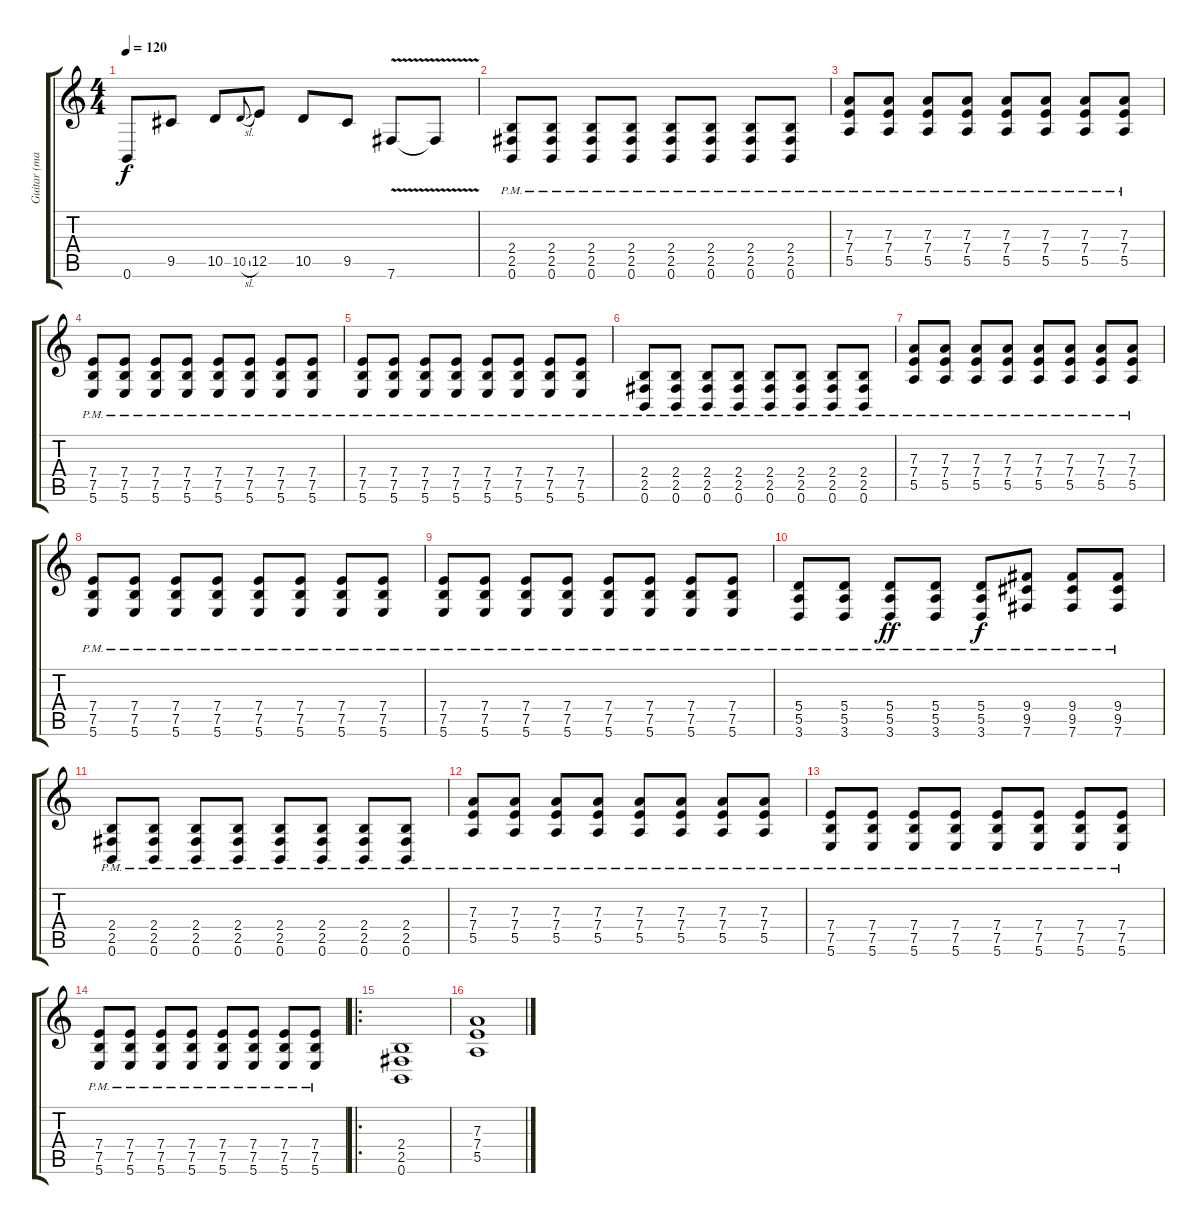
\track ("Guitar (main)" "Guitar (ma") {instrument distortionguitar}
\staff {score tabs}
\tuning (B3 Gb3 D3 A2 E2 B1) {hide}
\ts (4 4)
\tempo 120
\clef g2
\ks c
0.6.8{dy f} 9.5.8 10.5.8 10.5{sl}.8{gr onbeat} 12.5.8 10.5.8 9.5.8 7.6{v}.8 7.6{t}.8 |
(2.4{pm} 2.5{pm} 0.6{pm}).8 (2.4{pm} 2.5{pm} 0.6{pm}).8 (2.4{pm} 2.5{pm} 0.6{pm}).8 (2.4{pm} 2.5{pm} 0.6{pm}).8 (2.4{pm} 2.5{pm} 0.6{pm}).8 (2.4{pm} 2.5{pm} 0.6{pm}).8 (2.4{pm} 2.5{pm} 0.6{pm}).8 (2.4{pm} 2.5{pm} 0.6{pm}).8 |
(7.3{pm} 7.4{pm} 5.5{pm}).8 (7.3{pm} 7.4{pm} 5.5{pm}).8 (7.3{pm} 7.4{pm} 5.5{pm}).8 (7.3{pm} 7.4{pm} 5.5{pm}).8 (7.3{pm} 7.4{pm} 5.5{pm}).8 (7.3{pm} 7.4{pm} 5.5{pm}).8 (7.3{pm} 7.4{pm} 5.5{pm}).8 (7.3{pm} 7.4{pm} 5.5{pm}).8 |
(7.4{pm} 7.5{pm} 5.6{pm}).8 (7.4{pm} 7.5{pm} 5.6{pm}).8 (7.4{pm} 7.5{pm} 5.6{pm}).8 (7.4{pm} 7.5{pm} 5.6{pm}).8 (7.4{pm} 7.5{pm} 5.6{pm}).8 (7.4{pm} 7.5{pm} 5.6{pm}).8 (7.4{pm} 7.5{pm} 5.6{pm}).8 (7.4{pm} 7.5{pm} 5.6{pm}).8 |
(7.4{pm} 7.5{pm} 5.6{pm}).8 (7.4{pm} 7.5{pm} 5.6{pm}).8 (7.4{pm} 7.5{pm} 5.6{pm}).8 (7.4{pm} 7.5{pm} 5.6{pm}).8 (7.4{pm} 7.5{pm} 5.6{pm}).8 (7.4{pm} 7.5{pm} 5.6{pm}).8 (7.4{pm} 7.5{pm} 5.6{pm}).8 (7.4{pm} 7.5{pm} 5.6{pm}).8 |
(2.4{pm} 2.5{pm} 0.6{pm}).8 (2.4{pm} 2.5{pm} 0.6{pm}).8 (2.4{pm} 2.5{pm} 0.6{pm}).8 (2.4{pm} 2.5{pm} 0.6{pm}).8 (2.4{pm} 2.5{pm} 0.6{pm}).8 (2.4{pm} 2.5{pm} 0.6{pm}).8 (2.4{pm} 2.5{pm} 0.6{pm}).8 (2.4{pm} 2.5{pm} 0.6{pm}).8 |
(7.3{pm} 7.4{pm} 5.5{pm}).8 (7.3{pm} 7.4{pm} 5.5{pm}).8 (7.3{pm} 7.4{pm} 5.5{pm}).8 (7.3{pm} 7.4{pm} 5.5{pm}).8 (7.3{pm} 7.4{pm} 5.5{pm}).8 (7.3{pm} 7.4{pm} 5.5{pm}).8 (7.3{pm} 7.4{pm} 5.5{pm}).8 (7.3{pm} 7.4{pm} 5.5{pm}).8 |
(7.4{pm} 7.5{pm} 5.6{pm}).8 (7.4{pm} 7.5{pm} 5.6{pm}).8 (7.4{pm} 7.5{pm} 5.6{pm}).8 (7.4{pm} 7.5{pm} 5.6{pm}).8 (7.4{pm} 7.5{pm} 5.6{pm}).8 (7.4{pm} 7.5{pm} 5.6{pm}).8 (7.4{pm} 7.5{pm} 5.6{pm}).8 (7.4{pm} 7.5{pm} 5.6{pm}).8 |
(7.4{pm} 7.5{pm} 5.6{pm}).8 (7.4{pm} 7.5{pm} 5.6{pm}).8 (7.4{pm} 7.5{pm} 5.6{pm}).8 (7.4{pm} 7.5{pm} 5.6{pm}).8 (7.4{pm} 7.5{pm} 5.6{pm}).8 (7.4{pm} 7.5{pm} 5.6{pm}).8 (7.4{pm} 7.5{pm} 5.6{pm}).8 (7.4{pm} 7.5{pm} 5.6{pm}).8 |
(5.4{pm} 5.5{pm} 3.6{pm}).8 (5.4{pm} 5.5{pm} 3.6{pm}).8 (5.4{pm} 5.5{pm} 3.6{pm}).8{dy ff} (5.4{pm} 5.5{pm} 3.6{pm}).8 (5.4{pm} 5.5{pm} 3.6{pm}).8{dy f} (9.4{pm} 9.5{pm} 7.6{pm}).8 (9.4{pm} 9.5{pm} 7.6{pm}).8 (9.4{pm} 9.5{pm} 7.6{pm}).8 |
(2.4{pm} 2.5{pm} 0.6{pm}).8 (2.4{pm} 2.5{pm} 0.6{pm}).8 (2.4{pm} 2.5{pm} 0.6{pm}).8 (2.4{pm} 2.5{pm} 0.6{pm}).8 (2.4{pm} 2.5{pm} 0.6{pm}).8 (2.4{pm} 2.5{pm} 0.6{pm}).8 (2.4{pm} 2.5{pm} 0.6{pm}).8 (2.4{pm} 2.5{pm} 0.6{pm}).8 |
(7.3{pm} 7.4{pm} 5.5{pm}).8 (7.3{pm} 7.4{pm} 5.5{pm}).8 (7.3{pm} 7.4{pm} 5.5{pm}).8 (7.3{pm} 7.4{pm} 5.5{pm}).8 (7.3{pm} 7.4{pm} 5.5{pm}).8 (7.3{pm} 7.4{pm} 5.5{pm}).8 (7.3{pm} 7.4{pm} 5.5{pm}).8 (7.3{pm} 7.4{pm} 5.5{pm}).8 |
(7.4{pm} 7.5{pm} 5.6{pm}).8 (7.4{pm} 7.5{pm} 5.6{pm}).8 (7.4{pm} 7.5{pm} 5.6{pm}).8 (7.4{pm} 7.5{pm} 5.6{pm}).8 (7.4{pm} 7.5{pm} 5.6{pm}).8 (7.4{pm} 7.5{pm} 5.6{pm}).8 (7.4{pm} 7.5{pm} 5.6{pm}).8 (7.4{pm} 7.5{pm} 5.6{pm}).8 |
(7.4{pm} 7.5{pm} 5.6{pm}).8 (7.4{pm} 7.5{pm} 5.6{pm}).8 (7.4{pm} 7.5{pm} 5.6{pm}).8 (7.4{pm} 7.5{pm} 5.6{pm}).8 (7.4{pm} 7.5{pm} 5.6{pm}).8 (7.4{pm} 7.5{pm} 5.6{pm}).8 (7.4{pm} 7.5{pm} 5.6{pm}).8 (7.4{pm} 7.5{pm} 5.6{pm}).8 |
\ro
(2.4 2.5 0.6).1 |
(7.3 7.4 5.5).1
